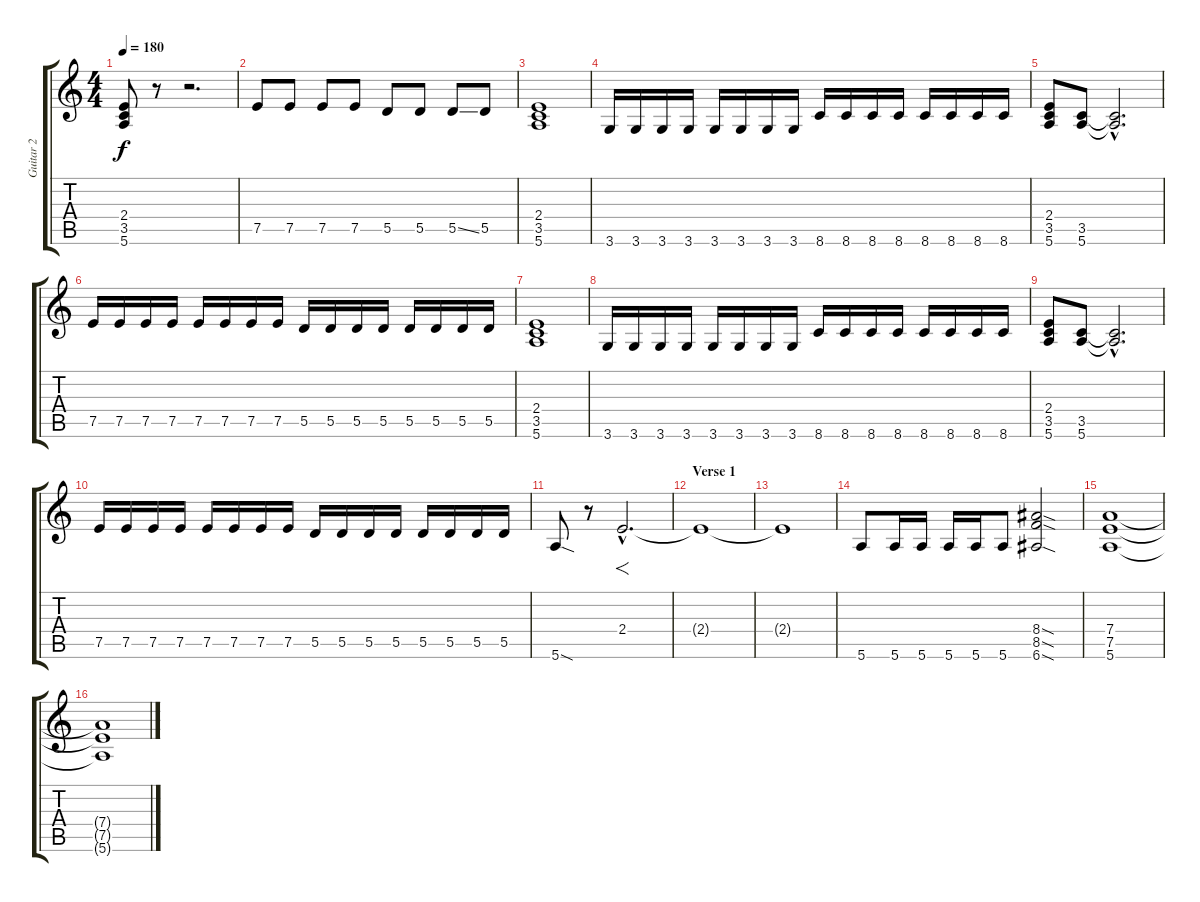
\track ("Guitar 2" "Guitar 2") {instrument distortionguitar}
\staff {score tabs}
\tuning (E4 B3 G3 D3 A2 E2) {hide}
\ts (4 4)
\tempo 180
\clef g2
\ks c
(2.4 3.5 5.6).8{dy f} r.8 r.2{d} |
7.5.8 7.5.8 7.5.8 7.5.8 5.5.8 5.5.8 5.5{ss}.8 5.5.8 |
(2.4 3.5 5.6).1 |
3.6.16 3.6.16 3.6.16 3.6.16 3.6.16 3.6.16 3.6.16 3.6.16 8.6.16 8.6.16 8.6.16 8.6.16 8.6.16 8.6.16 8.6.16 8.6.16 |
(2.4 3.5 5.6).8 (3.5 5.6).8 (3.5{hac t} 5.6{hac t}).2{d} |
7.5.16 7.5.16 7.5.16 7.5.16 7.5.16 7.5.16 7.5.16 7.5.16 5.5.16 5.5.16 5.5.16 5.5.16 5.5.16 5.5.16 5.5.16 5.5.16 |
(2.4 3.5 5.6).1 |
3.6.16 3.6.16 3.6.16 3.6.16 3.6.16 3.6.16 3.6.16 3.6.16 8.6.16 8.6.16 8.6.16 8.6.16 8.6.16 8.6.16 8.6.16 8.6.16 |
(2.4 3.5 5.6).8 (3.5 5.6).8 (3.5{hac t} 5.6{hac t}).2{d} |
7.5.16 7.5.16 7.5.16 7.5.16 7.5.16 7.5.16 7.5.16 7.5.16 5.5.16 5.5.16 5.5.16 5.5.16 5.5.16 5.5.16 5.5.16 5.5.16 |
5.6{sod}.8 r.8 2.4{hac}.2{f d} |
\section ("" "Verse 1")
2.4{t}.1 |
2.4{t}.1 |
5.6.8 5.6.16 5.6.16 5.6.16 5.6.16 5.6.8 (8.4{sod} 8.5{sod} 6.6{sod}).2 |
(7.4 7.5 5.6).1 |
(7.4{t} 7.5{t} 5.6{t}).1
